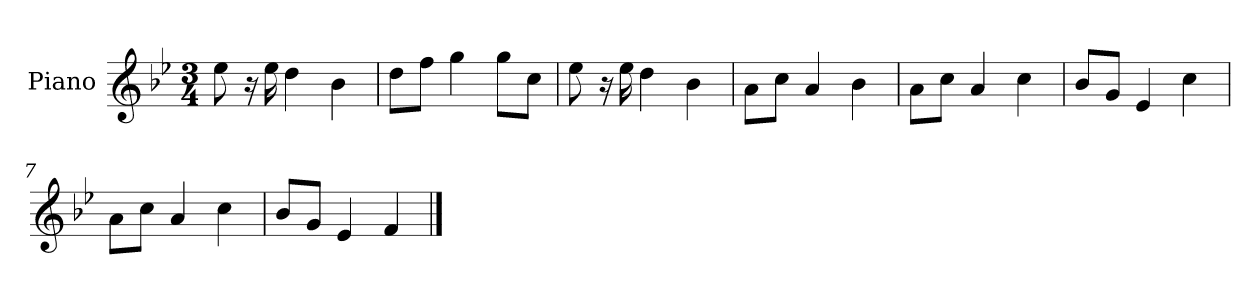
**kern
*part1
*staff1
*I"Piano
*I'P-no
*clefG2
*k[b-e-]
*M3/4
*MM91
=1
8ee-\
16r
16ee-\
4dd\
4b-\
=2
8dd\L
8ff\J
4gg\
8gg\L
8cc\J
=3
8ee-\
16r
16ee-\
4dd\
4b-\
=4
8a\L
8cc\J
4a/
4b-\
=5
8a\L
8cc\J
4a/
4cc\
=6
8b-/L
8g/J
4e-/
4cc\
=7
8a\L
8cc\J
4a/
4cc\
=8
8b-/L
8g/J
4e-/
4f/
==
*-
